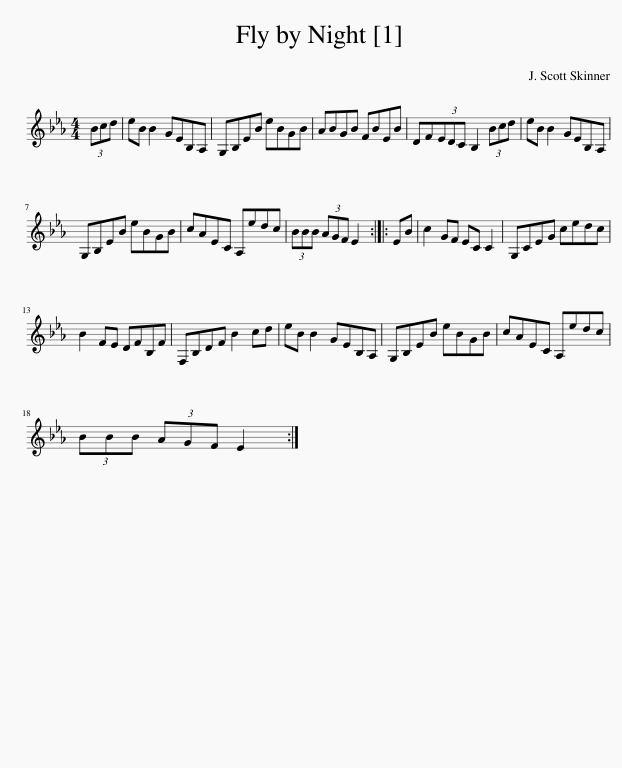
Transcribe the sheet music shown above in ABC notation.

X:1
L:1/8
M:4/4
I:linebreak $
K:Eb
V:1 treble
V:1
 (3Bcd | eB B2 GEB,A, | G,B,EB eBGB | ABGB FBEB | DF(3EDC B,2 (3Bcd | %5
 eB B2 GEB,A, |$ G,B,EB eBGB | cAEC A,edc | (3BBB (3AGF E2 :: EB | %10
 c2 GF EC C2 | G,CEG cedc |$ B2 FE DFB,F | F,B,DF B2 cd | eB B2 GEB,A, | %15
 G,B,EB eBGB | cAEC A,edc |$ (3BBB (3AGF E2 :| %18
